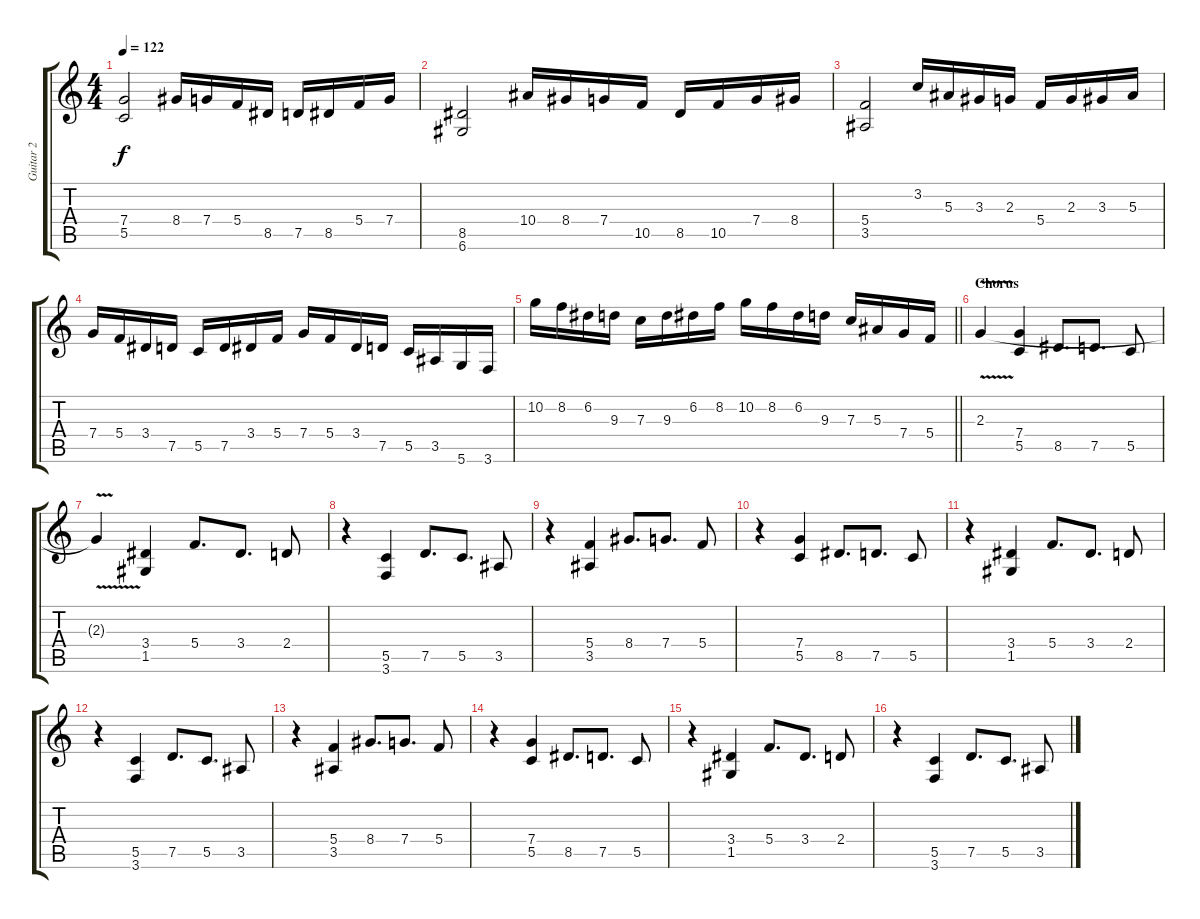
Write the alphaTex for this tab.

\track ("Guitar 2" "Guitar 2") {instrument overdrivenguitar}
\staff {score tabs}
\tuning (D4 A3 F3 C3 G2 D2) {hide}
\ts (4 4)
\tempo 122
\clef g2
\ks c
(7.4 5.5).2{dy f} 8.4.16 7.4.16 5.4.16 8.5.16 7.5.16 8.5.16 5.4.16 7.4.16 |
(8.5 6.6).2 10.4.16 8.4.16 7.4.16 10.5.16 8.5.16 10.5.16 7.4.16 8.4.16 |
(5.4 3.5).2 3.2.16 5.3.16 3.3.16 2.3.16 5.4.16 2.3.16 3.3.16 5.3.16 |
7.4.16 5.4.16 3.4.16 7.5.16 5.5.16 7.5.16 3.4.16 5.4.16 7.4.16 5.4.16 3.4.16 7.5.16 5.5.16 3.5.16 5.6.16 3.6.16 |
\barLineRight lightlight
10.2.16 8.2.16 6.2.16 9.3.16 7.3.16 9.3.16 6.2.16 8.2.16 10.2.16 8.2.16 6.2.16 9.3.16 7.3.16 5.3.16 7.4.16 5.4.16 |
\section ("" "Chorus")
2.3{v}.4 (7.4 5.5).4 8.5.8{d} 7.5.8{d} 5.5.8 |
2.3{t}.4 (3.4 1.5).4 5.4.8{d} 3.4.8{d} 2.4.8 |
r.4 (5.5 3.6).4 7.5.8{d} 5.5.8{d} 3.5.8 |
r.4 (5.4 3.5).4 8.4.8{d} 7.4.8{d} 5.4.8 |
r.4 (7.4 5.5).4 8.5.8{d} 7.5.8{d} 5.5.8 |
r.4 (3.4 1.5).4 5.4.8{d} 3.4.8{d} 2.4.8 |
r.4 (5.5 3.6).4 7.5.8{d} 5.5.8{d} 3.5.8 |
r.4 (5.4 3.5).4 8.4.8{d} 7.4.8{d} 5.4.8 |
r.4 (7.4 5.5).4 8.5.8{d} 7.5.8{d} 5.5.8 |
r.4 (3.4 1.5).4 5.4.8{d} 3.4.8{d} 2.4.8 |
r.4 (5.5 3.6).4 7.5.8{d} 5.5.8{d} 3.5.8
